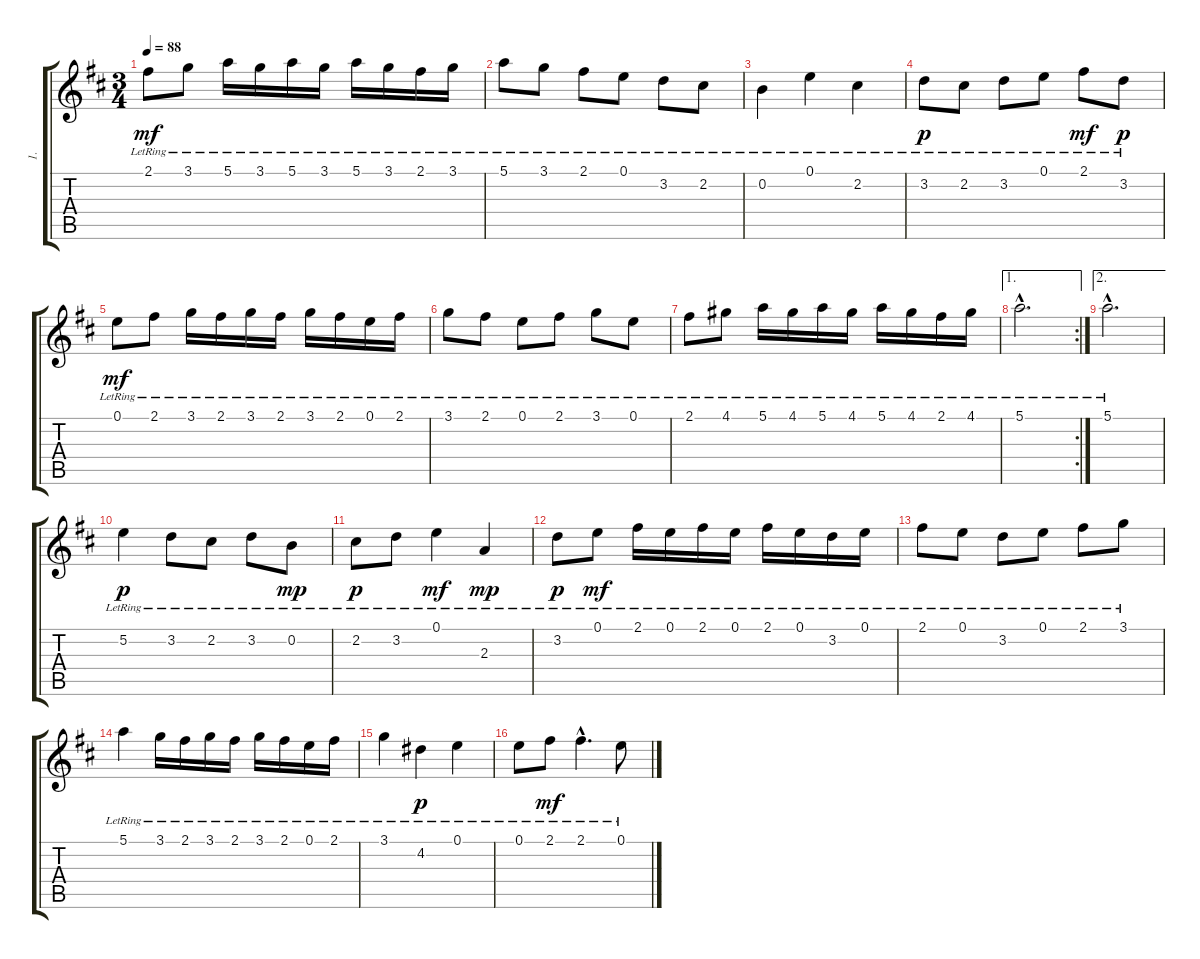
\track ("1." "1.") {instrument acousticguitarnylon}
\staff {score tabs}
\tuning (E4 B3 G3 D3 A2 E2) {hide}
\ts (3 4)
\tempo 88
\clef g2
\ks d
2.1{lr}.8{dy mf instrument acousticguitarnylon} 3.1{lr}.8 5.1{lr}.16 3.1{lr}.16 5.1{lr}.16 3.1{lr}.16 5.1{lr}.16 3.1{lr}.16 2.1{lr}.16 3.1{lr}.16 |
5.1{lr}.8 3.1{lr}.8 2.1{lr}.8 0.1{lr}.8 3.2{lr}.8 2.2{lr}.8 |
0.2{lr}.4 0.1{lr}.4 2.2{lr}.4 |
3.2{lr}.8{dy p} 2.2{lr}.8 3.2{lr}.8 0.1{lr}.8 2.1{lr}.8{dy mf} 3.2{lr}.8{dy p} |
0.1{lr}.8{dy mf} 2.1{lr}.8 3.1{lr}.16 2.1{lr}.16 3.1{lr}.16 2.1{lr}.16 3.1{lr}.16 2.1{lr}.16 0.1{lr}.16 2.1{lr}.16 |
3.1{lr}.8 2.1{lr}.8 0.1{lr}.8 2.1{lr}.8 3.1{lr}.8 0.1{lr}.8 |
2.1{lr}.8 4.1{lr}.8 5.1{lr}.16 4.1{lr}.16 5.1{lr}.16 4.1{lr}.16 5.1{lr}.16 4.1{lr}.16 2.1{lr}.16 4.1{lr}.16 |
\ae 1
\rc 2
5.1{hac lr}.2{d} |
\ae 2
5.1{hac lr}.2{d} |
5.2{lr}.4{dy p} 3.2{lr}.8 2.2{lr}.8 3.2{lr}.8 0.2{lr}.8{dy mp} |
2.2{lr}.8{dy p} 3.2{lr}.8 0.1{lr}.4{dy mf} 2.3{lr}.4{dy mp} |
3.2{lr}.8{dy p} 0.1{lr}.8{dy mf} 2.1{lr}.16 0.1{lr}.16 2.1{lr}.16 0.1{lr}.16 2.1{lr}.16 0.1{lr}.16 3.2{lr}.16 0.1{lr}.16 |
2.1{lr}.8 0.1{lr}.8 3.2{lr}.8 0.1{lr}.8 2.1{lr}.8 3.1{lr}.8 |
5.1{lr}.4 3.1{lr}.16 2.1{lr}.16 3.1{lr}.16 2.1{lr}.16 3.1{lr}.16 2.1{lr}.16 0.1{lr}.16 2.1{lr}.16 |
3.1{lr}.4 4.2{lr}.4{dy p} 0.1{lr}.4 |
0.1{lr}.8 2.1{lr}.8{dy mf} 2.1{hac lr}.4{d} 0.1{lr}.8
